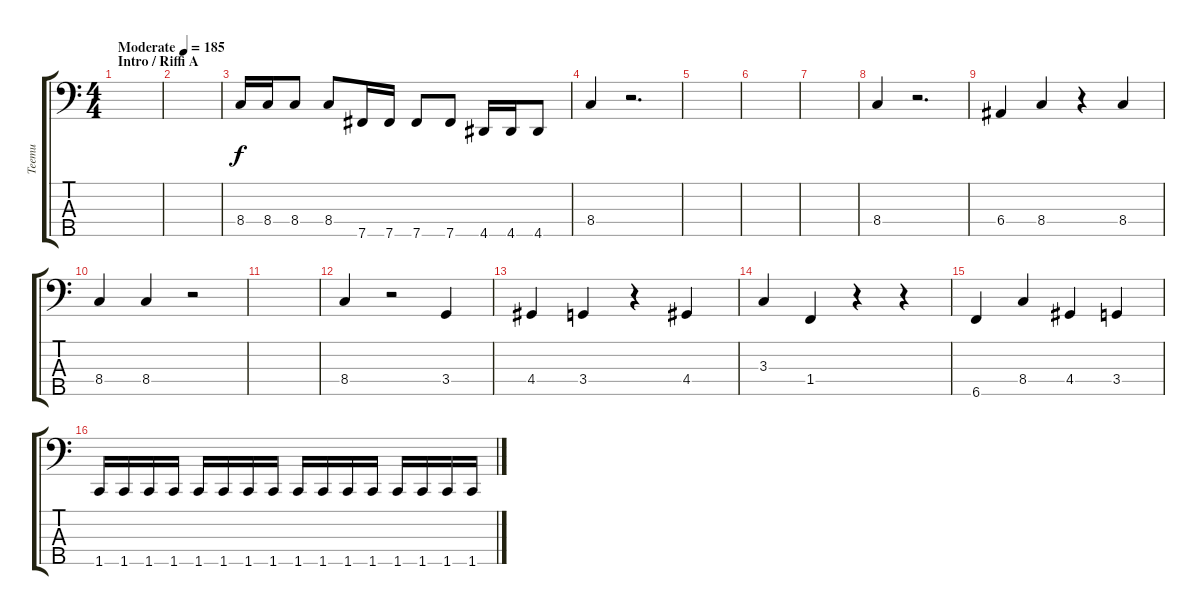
\track ("Teemu" "Teemu") {instrument electricbasspick}
\staff {score tabs}
\tuning (G2 D2 A1 E1 B0) {hide}
\ts (4 4)
\section ("" "Intro / Riffi A")
\tempo (185 "Moderate")
\clef f4
\ks c
|
|
8.4.16 8.4.16 8.4.8 8.4.8 7.5.16 7.5.16 7.5.8 7.5.8 4.5.16 4.5.16 4.5.8 |
8.4.4 r.2{d} |
|
|
|
8.4.4 r.2{d} |
6.4.4 8.4.4 r.4 8.4.4 |
8.4.4 8.4.4 r.2 |
|
8.4.4 r.2 3.4.4 |
4.4.4 3.4.4 r.4 4.4.4 |
3.3.4 1.4.4 r.4 r.4 |
6.5.4 8.4.4 4.4.4 3.4.4 |
1.5.16 1.5.16 1.5.16 1.5.16 1.5.16 1.5.16 1.5.16 1.5.16 1.5.16 1.5.16 1.5.16 1.5.16 1.5.16 1.5.16 1.5.16 1.5.16
